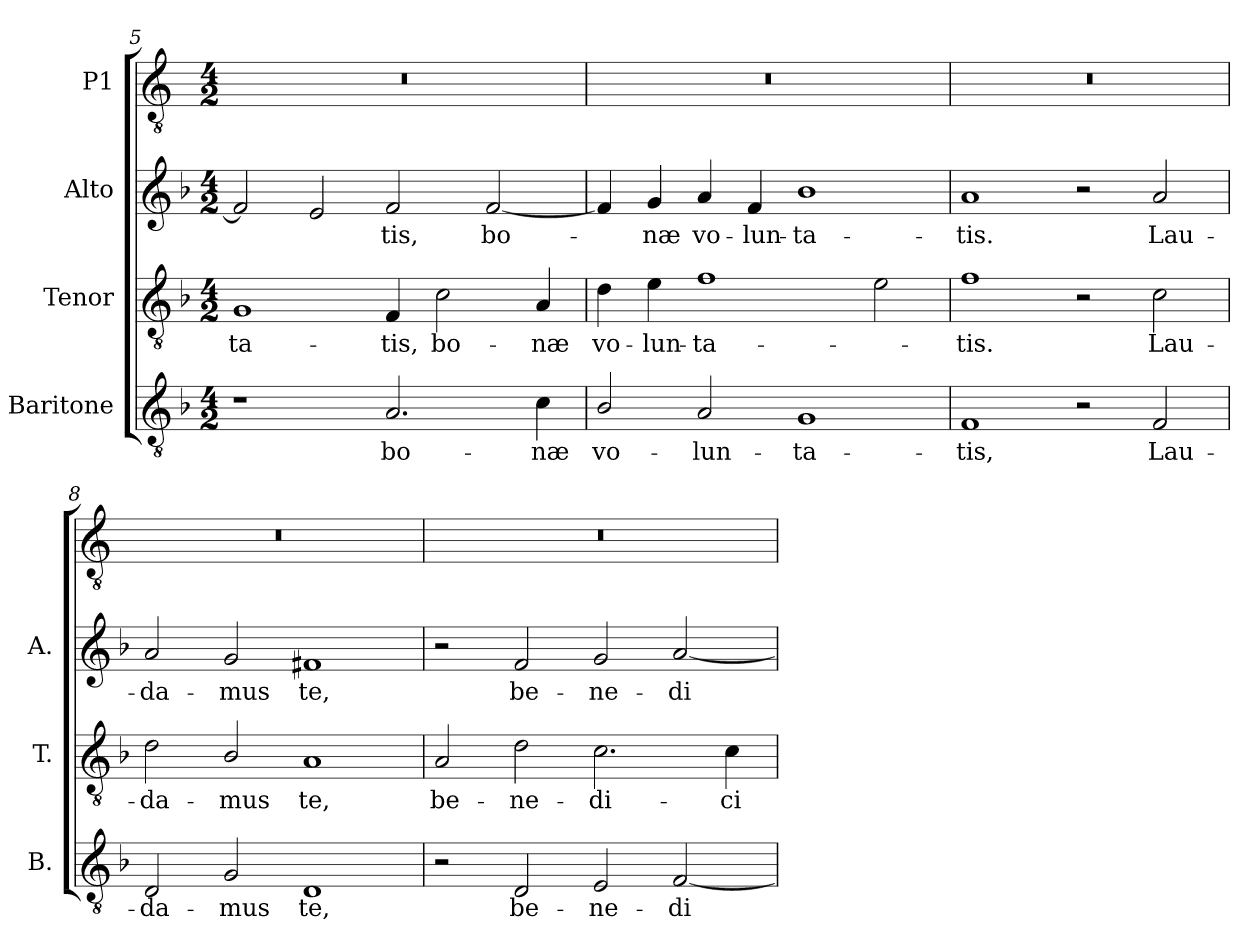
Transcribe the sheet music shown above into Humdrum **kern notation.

**kern	**text	**kern	**text	**kern	**text	**kern
*part4	*part4	*part3	*part3	*part2	*part2	*part1
*staff4	*staff4	*staff3	*staff3	*staff2	*staff2	*staff1
*I"Baritone	*	*I"Tenor	*	*I"Alto	*	*I"P1
*I'B.	*	*I'T.	*	*I'A.	*	*
*clefGv2	*	*clefGv2	*	*clefG2	*	*clefGv2
*ITrd7c12	*	*ITrd7c12	*	*	*	*ITrd7c12
*k[b-]	*	*k[b-]	*	*k[b-]	*	*k[]
*F:	*	*F:	*	*F:	*	*C:
*M4/2	*	*M4/2	*	*M4/2	*	*M4/2
=5	=5	=5	=5	=5	=5	=5
!	!	!	!LO:LY:b:color=#000000	!	!	!LO:N:vis=1
1r	.	1GGi	-ta-	2fi/]	.	0r
.	.	.	.	2ei/	.	.
!	!LO:LY:b:color=#000000	!	!	!	!	!
!	!	!	!LO:LY:b:color=#000000	!	!	!
!	!	!	!	!	!LO:LY:b:color=#000000	!
2.AAi/	bo-	4FFi/	-tis,	2fi/	-tis,	.
!	!	!	!LO:LY:b:color=#000000	!	!	!
.	.	2Ci\	bo-	.	.	.
!	!	!	!	!	!LO:LY:b:color=#000000	!
.	.	.	.	[2fi/	bo-	.
!	!LO:LY:b:color=#000000	!	!	!	!	!
!	!	!	!LO:LY:b:color=#000000	!	!	!
4Ci\	-næ	4AAi/	-næ	.	.	.
!!LO:LB:g=z
=6	=6	=6	=6	=6	=6	=6
!	!LO:LY:b:color=#000000	!	!	!	!	!
!	!	!	!LO:LY:b:color=#000000	!	!	!LO:N:vis=1
2BB-i/	vo-	4Di\	vo-	4fi/]	.	0r
!	!	!	!LO:LY:b:color=#000000	!	!	!
!	!	!	!	!	!LO:LY:b:color=#000000	!
.	.	4Ei\	-lun-	4gi/	-næ	.
!	!LO:LY:b:color=#000000	!	!	!	!	!
!	!	!	!LO:LY:b:color=#000000	!	!	!
!	!	!	!	!	!LO:LY:b:color=#000000	!
2AAi/	-lun-	1Fi	-ta-	4ai/	vo-	.
!	!	!	!	!	!LO:LY:b:color=#000000	!
.	.	.	.	4fi/	-lun-	.
!	!LO:LY:b:color=#000000	!	!	!	!	!
!	!	!	!	!	!LO:LY:b:color=#000000	!
1GGi	-ta-	.	.	1b-i	-ta-	.
.	.	2Ei\	.	.	.	.
=7	=7	=7	=7	=7	=7	=7
!	!LO:LY:b:color=#000000	!	!	!	!	!
!	!	!	!LO:LY:b:color=#000000	!	!	!
!	!	!	!	!	!LO:LY:b:color=#000000	!LO:N:vis=1
1FFi	-tis,	1Fi	-tis.	1ai	-tis.	0r
2r	.	2r	.	2r	.	.
!	!LO:LY:b:color=#000000	!	!	!	!	!
!	!	!	!LO:LY:b:color=#000000	!	!	!
!	!	!	!	!	!LO:LY:b:color=#000000	!
2FFi/	Lau-	2Ci\	Lau-	2ai/	Lau-	.
=8	=8	=8	=8	=8	=8	=8
!	!LO:LY:b:color=#000000	!	!	!	!	!
!	!	!	!LO:LY:b:color=#000000	!	!	!
!	!	!	!	!	!LO:LY:b:color=#000000	!LO:N:vis=1
2DDi/	-da-	2Di\	-da-	2ai/	-da-	0r
!	!LO:LY:b:color=#000000	!	!	!	!	!
!	!	!	!LO:LY:b:color=#000000	!	!	!
!	!	!	!	!	!LO:LY:b:color=#000000	!
2GGi/	-mus	2BB-i/	-mus	2gi/	-mus	.
!	!LO:LY:b:color=#000000	!	!	!	!	!
!	!	!	!LO:LY:b:color=#000000	!	!	!
!	!	!	!	!	!LO:LY:b:color=#000000	!
1DDi	te,	1AAi	te,	1f#Xi	te,	.
=9	=9	=9	=9	=9	=9	=9
!	!	!	!LO:LY:b:color=#000000	!	!	!LO:N:vis=1
2r	.	2AAi/	be-	2r	.	0r
!	!LO:LY:b:color=#000000	!	!	!	!	!
!	!	!	!LO:LY:b:color=#000000	!	!	!
!	!	!	!	!	!LO:LY:b:color=#000000	!
2DDi/	be-	2Di\	-ne-	2fi/	be-	.
!	!LO:LY:b:color=#000000	!	!	!	!	!
!	!	!	!LO:LY:b:color=#000000	!	!	!
!	!	!	!	!	!LO:LY:b:color=#000000	!
2EEi/	-ne-	2.Ci\	-di-	2gi/	-ne-	.
!	!LO:LY:b:color=#000000	!	!	!	!	!
!	!	!	!	!	!LO:LY:b:color=#000000	!
[2FFi/	-di-	.	.	[2ai/	-di-	.
!	!	!	!LO:LY:b:color=#000000	!	!	!
.	.	4Ci\	-ci-	.	.	.
=	=	=	=	=	=	=
*-	*-	*-	*-	*-	*-	*-
